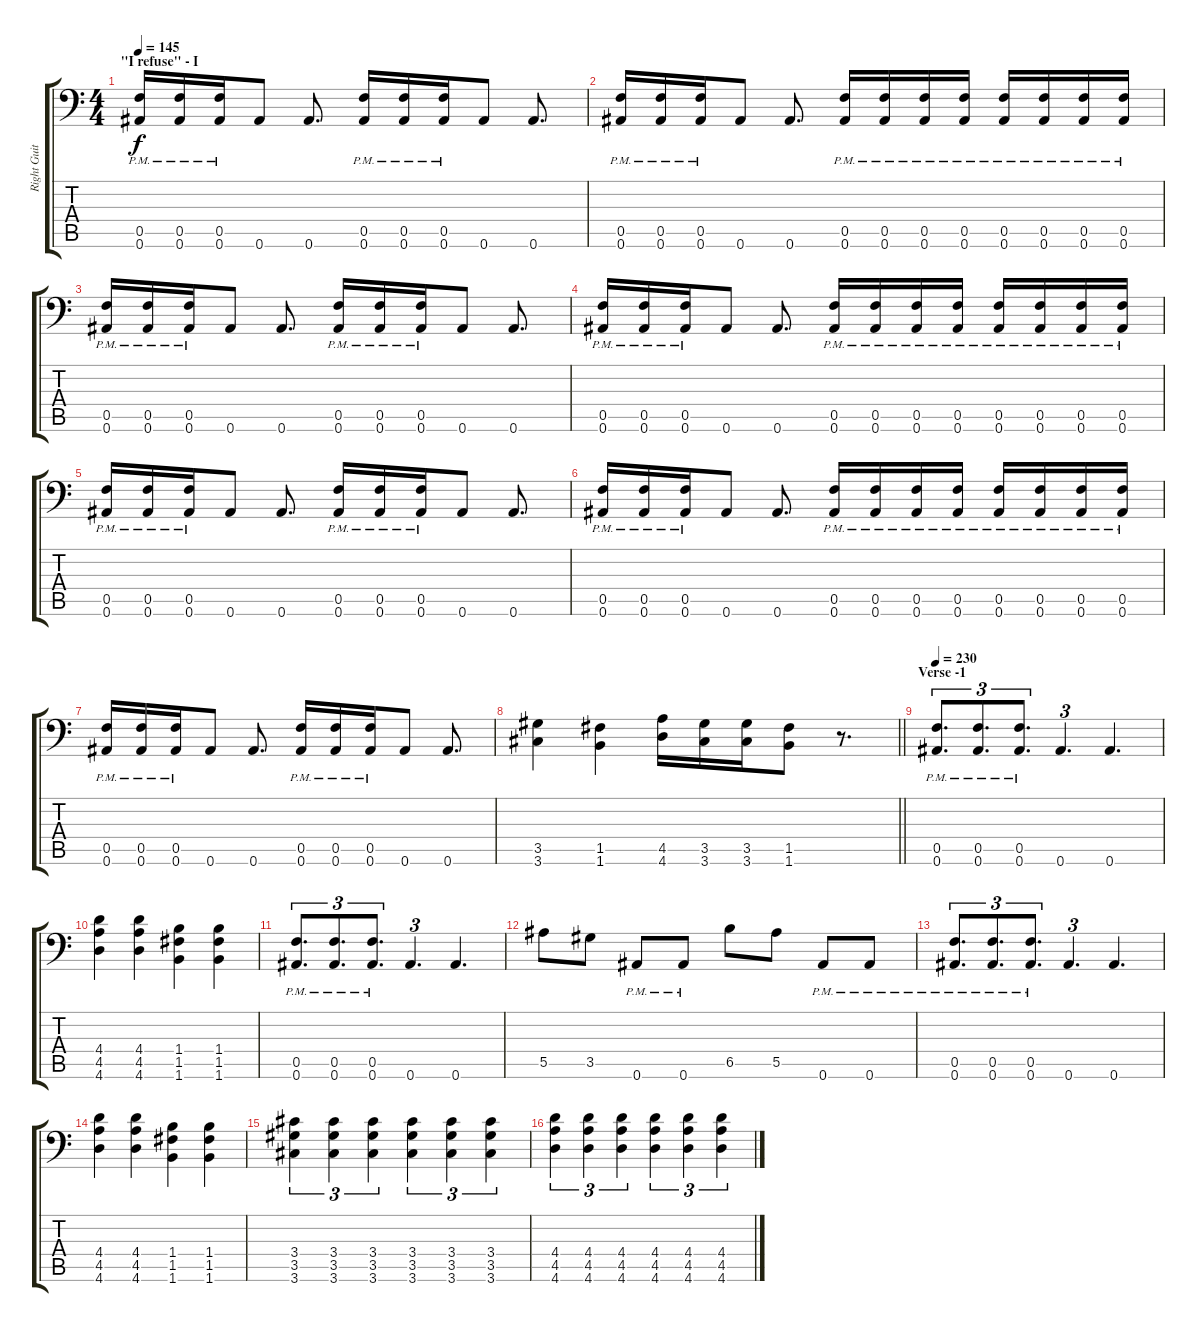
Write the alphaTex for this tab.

\track ("Right Guitar" "Right Guit") {instrument distortionguitar}
\staff {score tabs}
\tuning (C4 G3 Eb3 Bb2 F2 Bb1) {hide}
\ts (4 4)
\section ("" "\"I refuse\" - I")
\tempo 145
\clef f4
\ks c
(0.5{pm} 0.6{pm}).16{dy f} (0.5{pm} 0.6{pm}).16 (0.5{pm} 0.6{pm}).16 0.6.8 0.6.8{d} (0.5{pm} 0.6{pm}).16 (0.5{pm} 0.6{pm}).16 (0.5{pm} 0.6{pm}).16 0.6.8 0.6.8{d} |
(0.5{pm} 0.6{pm}).16 (0.5{pm} 0.6{pm}).16 (0.5{pm} 0.6{pm}).16 0.6.8 0.6.8{d} (0.5{pm} 0.6{pm}).16 (0.5{pm} 0.6{pm}).16 (0.5{pm} 0.6{pm}).16 (0.5{pm} 0.6{pm}).16 (0.5{pm} 0.6{pm}).16 (0.5{pm} 0.6{pm}).16 (0.5{pm} 0.6{pm}).16 (0.5{pm} 0.6{pm}).16 |
(0.5{pm} 0.6{pm}).16 (0.5{pm} 0.6{pm}).16 (0.5{pm} 0.6{pm}).16 0.6.8 0.6.8{d} (0.5{pm} 0.6{pm}).16 (0.5{pm} 0.6{pm}).16 (0.5{pm} 0.6{pm}).16 0.6.8 0.6.8{d} |
(0.5{pm} 0.6{pm}).16 (0.5{pm} 0.6{pm}).16 (0.5{pm} 0.6{pm}).16 0.6.8 0.6.8{d} (0.5{pm} 0.6{pm}).16 (0.5{pm} 0.6{pm}).16 (0.5{pm} 0.6{pm}).16 (0.5{pm} 0.6{pm}).16 (0.5{pm} 0.6{pm}).16 (0.5{pm} 0.6{pm}).16 (0.5{pm} 0.6{pm}).16 (0.5{pm} 0.6{pm}).16 |
(0.5{pm} 0.6{pm}).16 (0.5{pm} 0.6{pm}).16 (0.5{pm} 0.6{pm}).16 0.6.8 0.6.8{d} (0.5{pm} 0.6{pm}).16 (0.5{pm} 0.6{pm}).16 (0.5{pm} 0.6{pm}).16 0.6.8 0.6.8{d} |
(0.5{pm} 0.6{pm}).16 (0.5{pm} 0.6{pm}).16 (0.5{pm} 0.6{pm}).16 0.6.8 0.6.8{d} (0.5{pm} 0.6{pm}).16 (0.5{pm} 0.6{pm}).16 (0.5{pm} 0.6{pm}).16 (0.5{pm} 0.6{pm}).16 (0.5{pm} 0.6{pm}).16 (0.5{pm} 0.6{pm}).16 (0.5{pm} 0.6{pm}).16 (0.5{pm} 0.6{pm}).16 |
(0.5{pm} 0.6{pm}).16 (0.5{pm} 0.6{pm}).16 (0.5{pm} 0.6{pm}).16 0.6.8 0.6.8{d} (0.5{pm} 0.6{pm}).16 (0.5{pm} 0.6{pm}).16 (0.5{pm} 0.6{pm}).16 0.6.8 0.6.8{d} |
\barLineRight lightlight
(3.5 3.6).4 (1.5 1.6).4 (4.5 4.6).16 (3.5 3.6).16 (3.5 3.6).16 (1.5 1.6).8 r.8{d} |
\section ("" "Verse -1")
\tempo 230
(0.5{pm} 0.6{pm}).8{d tu (3 2)} (0.5{pm} 0.6{pm}).8{d tu (3 2) beam merge} (0.5{pm} 0.6{pm}).8{d tu (3 2)} 0.6.4{d tu (3 2)} 0.6.4{d} |
(4.4 4.5 4.6).4 (4.4 4.5 4.6).4 (1.4 1.5 1.6).4 (1.4 1.5 1.6).4 |
(0.5{pm} 0.6{pm}).8{d tu (3 2)} (0.5{pm} 0.6{pm}).8{d tu (3 2) beam merge} (0.5{pm} 0.6{pm}).8{d tu (3 2)} 0.6.4{d tu (3 2)} 0.6.4{d} |
5.5.8 3.5.8 0.6{pm}.8 0.6{pm}.8 6.5.8 5.5.8 0.6{pm}.8 0.6{pm}.8 |
(0.5{pm} 0.6{pm}).8{d tu (3 2)} (0.5{pm} 0.6{pm}).8{d tu (3 2) beam merge} (0.5{pm} 0.6{pm}).8{d tu (3 2)} 0.6.4{d tu (3 2)} 0.6.4{d} |
(4.4 4.5 4.6).4 (4.4 4.5 4.6).4 (1.4 1.5 1.6).4 (1.4 1.5 1.6).4 |
(3.4 3.5 3.6).4{tu (3 2)} (3.4 3.5 3.6).4{tu (3 2)} (3.4 3.5 3.6).4{tu (3 2)} (3.4 3.5 3.6).4{tu (3 2)} (3.4 3.5 3.6).4{tu (3 2)} (3.4 3.5 3.6).4{tu (3 2)} |
(4.4 4.5 4.6).4{tu (3 2)} (4.4 4.5 4.6).4{tu (3 2)} (4.4 4.5 4.6).4{tu (3 2)} (4.4 4.5 4.6).4{tu (3 2)} (4.4 4.5 4.6).4{tu (3 2)} (4.4 4.5 4.6).4{tu (3 2)}
